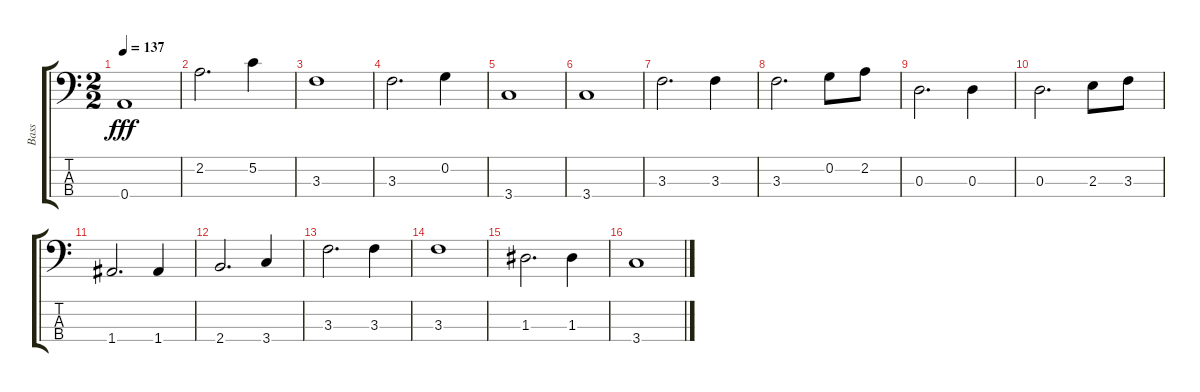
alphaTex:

\track ("Bass" "Bass") {instrument electricbassfinger}
\staff {score tabs}
\tuning (C-1 G2 D2 A1) {hide}
\ts (2 2)
\tempo 137
\clef f4
\ks c
0.4.1{dy fff} |
2.2.2{d} 5.2.4 |
3.3.1 |
3.3.2{d} 0.2.4 |
3.4.1 |
3.4.1 |
3.3.2{d} 3.3.4 |
3.3.2{d} 0.2.8 2.2.8 |
0.3.2{d} 0.3.4 |
0.3.2{d} 2.3.8 3.3.8 |
1.4.2{d} 1.4.4 |
2.4.2{d} 3.4.4 |
3.3.2{d} 3.3.4 |
3.3.1 |
1.3.2{d} 1.3.4 |
3.4.1
